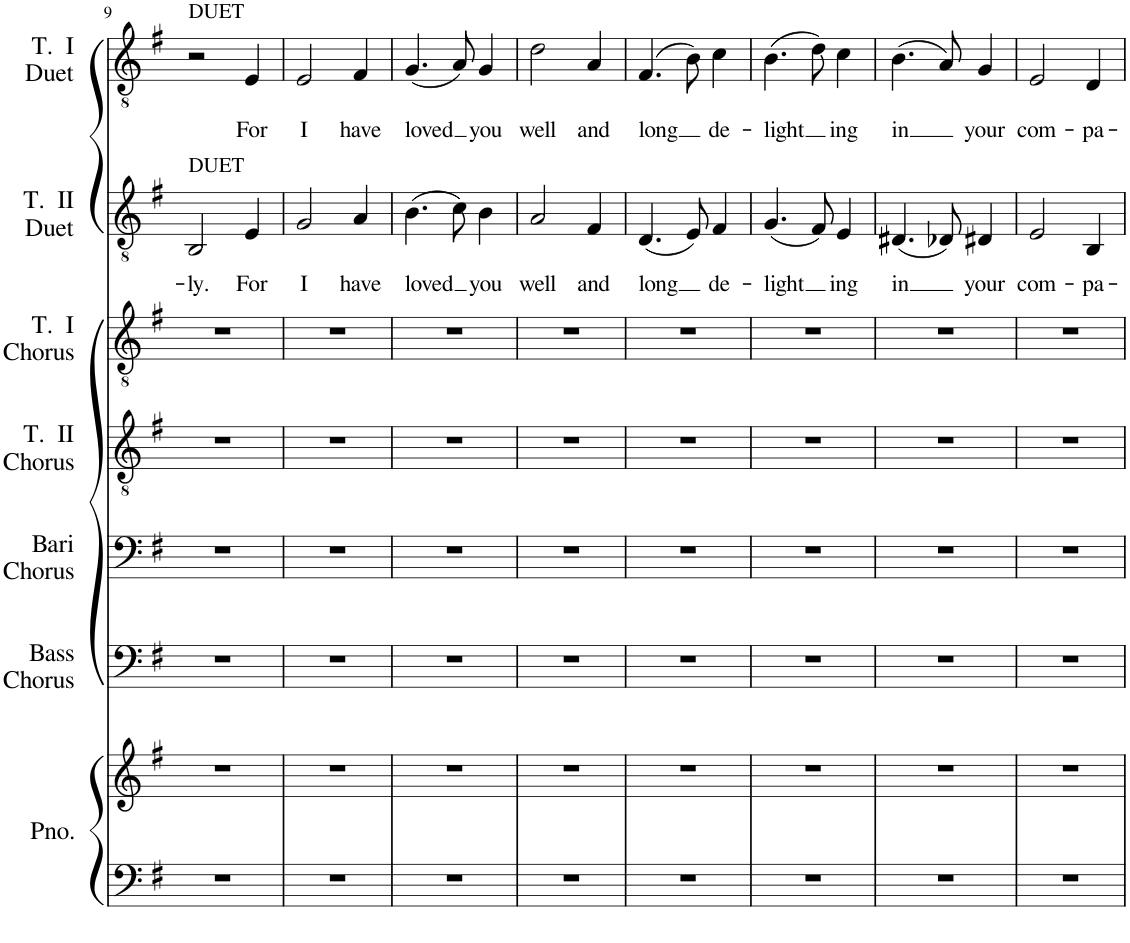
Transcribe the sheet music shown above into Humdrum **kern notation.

**kern	**kern	**kern	**kern	**kern	**kern	**kern	**text	**text	**kern	**text	**text
*part7	*part7	*part6	*part5	*part4	*part3	*part2	*part2	*part2	*part1	*part1	*part1
*staff8	*staff7	*staff6	*staff5	*staff4	*staff3	*staff2	*staff2	*staff2	*staff1	*staff1	*staff1
*I"Piano	*	*I"Bass Chorus	*I"Baritone Chorus	*I"Tenor II Chorus	*I"Tenor I Chorus	*I"Tenor II Duet	*	*	*I"Tenor I Duet	*	*
*I'Pno.	*	*I'Bass Chorus	*I'Bari Chorus	*I'T.  II Chorus	*I'T.  I Chorus	*I'T.  II Duet	*	*	*I'T.  I Duet	*	*
!!LO:PB:g=z
*clefF4	*clefG2	*clefF4	*clefF4	*clefGv2	*clefGv2	*clefGv2	*	*	*clefGv2	*	*
*k[f#]	*k[f#]	*k[f#]	*k[f#]	*k[f#]	*k[f#]	*k[f#]	*	*	*k[f#]	*	*
*M3/4	*M3/4	*M3/4	*M3/4	*M3/4	*M3/4	*M3/4	*	*	*M3/4	*	*
=9	=9	=9	=9	=9	=9	=9	=9	=9	=9	=9	=9
!	!	!	!	!	!	!	!	!	!LO:TX:a:t=DUET	!	!
!	!	!	!	!	!	!LO:TX:a:t=DUET	!	!	!	!	!
!	!	!	!	!	!	!	!	!LO:LY:b	!	!	!
2.r	2.r	2.r	2.r	2.r	2.r	2BB/	.	-ly.	2r	.	.
!	!	!	!	!	!	!	!	!LO:LY:b	!	!	!LO:LY:b
.	.	.	.	.	.	4E/	.	For	4E/	.	For
=10	=10	=10	=10	=10	=10	=10	=10	=10	=10	=10	=10
!	!	!	!	!	!	!	!	!LO:LY:b	!	!	!LO:LY:b
2.r	2.r	2.r	2.r	2.r	2.r	2G/	.	I	2E/	.	I
!	!	!	!	!	!	!	!	!LO:LY:b	!	!	!LO:LY:b
.	.	.	.	.	.	4A/	.	have	4F#/	.	have
=11	=11	=11	=11	=11	=11	=11	=11	=11	=11	=11	=11
!	!	!	!	!	!	!	!	!LO:LY:b	!	!	!LO:LY:b
2.r	2.r	2.r	2.r	2.r	2.r	(4.B\	.	loved	(4.G/	.	loved
.	.	.	.	.	.	8c\)	.	.	8A/)	.	.
!	!	!	!	!	!	!	!	!LO:LY:b	!	!	!LO:LY:b
.	.	.	.	.	.	4B\	.	you	4G/	.	you
=12	=12	=12	=12	=12	=12	=12	=12	=12	=12	=12	=12
!	!	!	!	!	!	!	!	!LO:LY:b	!	!	!LO:LY:b
2.r	2.r	2.r	2.r	2.r	2.r	2A/	.	well	2d\	.	well
!	!	!	!	!	!	!	!	!LO:LY:b	!	!	!LO:LY:b
.	.	.	.	.	.	4F#/	.	and	4A/	.	and
=13	=13	=13	=13	=13	=13	=13	=13	=13	=13	=13	=13
!	!	!	!	!	!	!	!	!LO:LY:b	!	!	!LO:LY:b
2.r	2.r	2.r	2.r	2.r	2.r	(4.D/	.	long	(4.F#/	.	long
.	.	.	.	.	.	8E/)	.	.	8B\)	.	.
!	!	!	!	!	!	!	!	!LO:LY:b	!	!	!LO:LY:b
.	.	.	.	.	.	4F#/	.	de-	4c\	.	de-
=14	=14	=14	=14	=14	=14	=14	=14	=14	=14	=14	=14
!	!	!	!	!	!	!	!	!LO:LY:b	!	!	!LO:LY:b
2.r	2.r	2.r	2.r	2.r	2.r	(4.G/	.	-light	(4.B\	.	-light
.	.	.	.	.	.	8F#/)	.	.	8d\)	.	.
!	!	!	!	!	!	!	!	!LO:LY:b	!	!	!LO:LY:b
.	.	.	.	.	.	4E/	.	ing	4c\	.	ing
=15	=15	=15	=15	=15	=15	=15	=15	=15	=15	=15	=15
!	!	!	!	!	!	!	!	!LO:LY:b	!	!	!LO:LY:b
2.r	2.r	2.r	2.r	2.r	2.r	(4.D#X/	.	in	(4.B\	.	in
.	.	.	.	.	.	8D-X/)	.	.	8A/)	.	.
!	!	!	!	!	!	!	!	!LO:LY:b	!	!	!LO:LY:b
.	.	.	.	.	.	4D#X/	.	your	4G/	.	your
=16	=16	=16	=16	=16	=16	=16	=16	=16	=16	=16	=16
!	!	!	!	!	!	!	!	!LO:LY:b	!	!	!LO:LY:b
2.r	2.r	2.r	2.r	2.r	2.r	2E/	.	com-	2E/	.	com-
!	!	!	!	!	!	!	!	!LO:LY:b	!	!	!LO:LY:b
.	.	.	.	.	.	4BB/	.	-pa-	4D/	.	-pa-
=	=	=	=	=	=	=	=	=	=	=	=
*-	*-	*-	*-	*-	*-	*-	*-	*-	*-	*-	*-
